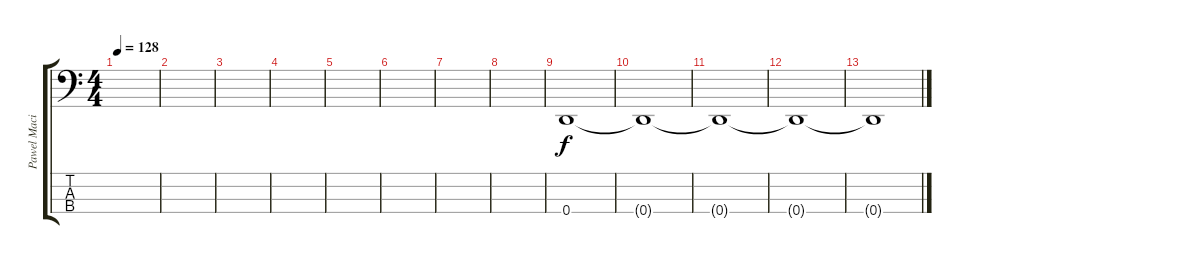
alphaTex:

\track ("Pawel Maciwoda" "Pawel Maci") {instrument electricbassfinger}
\staff {score tabs}
\tuning (F2 C2 G1 D1) {hide}
\ts (4 4)
\tempo 128
\clef f4
\ks c
|
|
|
|
|
|
|
|
0.4.1 |
0.4{t}.1 |
0.4{t}.1 |
0.4{t}.1 |
0.4{t}.1
